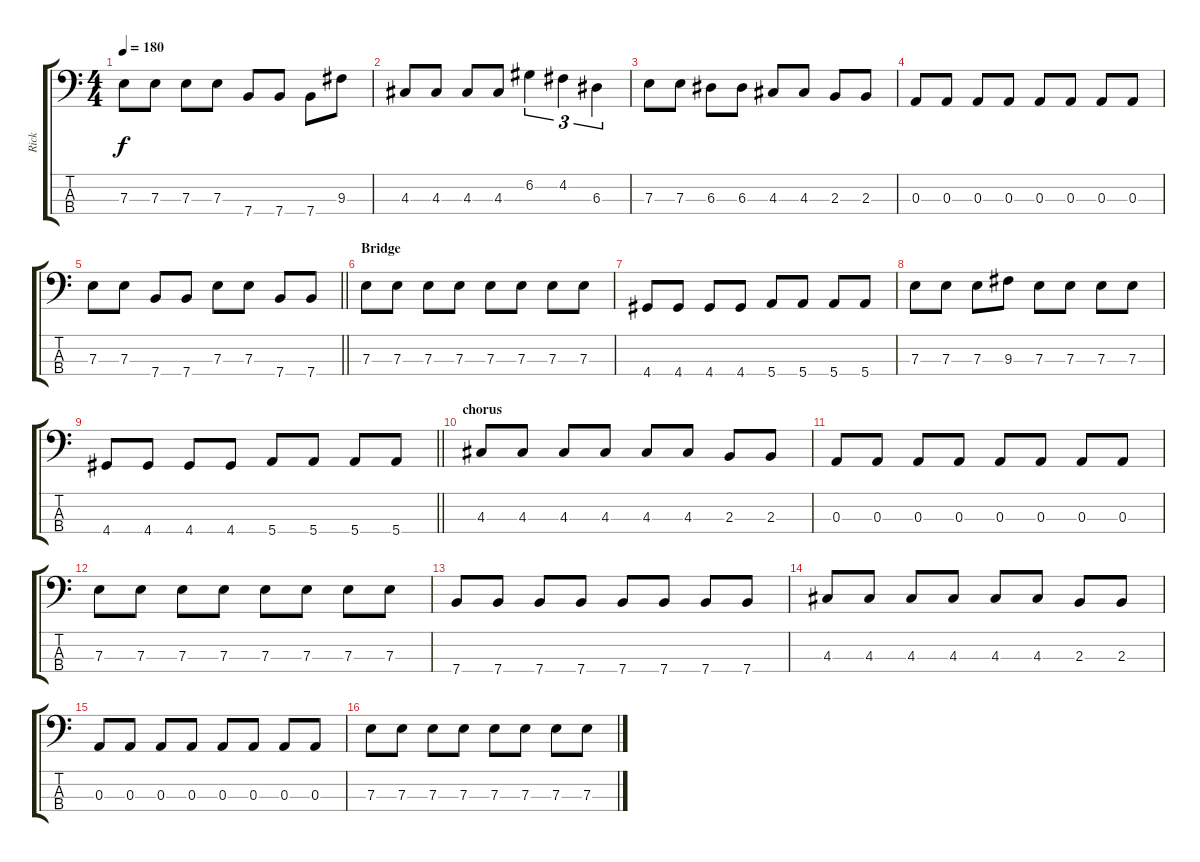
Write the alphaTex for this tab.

\track ("Rick" "Rick") {instrument electricbasspick}
\staff {score tabs}
\tuning (G2 D2 A1 E1) {hide}
\ts (4 4)
\tempo 180
\clef f4
\ks c
7.3.8{dy f} 7.3.8 7.3.8 7.3.8 7.4.8 7.4.8 7.4.8 9.3.8 |
4.3.8 4.3.8 4.3.8 4.3.8 6.2.4{tu (3 2)} 4.2.4{tu (3 2)} 6.3.4{tu (3 2)} |
7.3.8 7.3.8 6.3.8 6.3.8 4.3.8 4.3.8 2.3.8 2.3.8 |
0.3.8 0.3.8 0.3.8 0.3.8 0.3.8 0.3.8 0.3.8 0.3.8 |
\barLineRight lightlight
7.3.8 7.3.8 7.4.8 7.4.8 7.3.8 7.3.8 7.4.8 7.4.8 |
\section ("" "Bridge")
7.3.8 7.3.8 7.3.8 7.3.8 7.3.8 7.3.8 7.3.8 7.3.8 |
4.4.8 4.4.8 4.4.8 4.4.8 5.4.8 5.4.8 5.4.8 5.4.8 |
7.3.8 7.3.8 7.3.8 9.3.8 7.3.8 7.3.8 7.3.8 7.3.8 |
\barLineRight lightlight
4.4.8 4.4.8 4.4.8 4.4.8 5.4.8 5.4.8 5.4.8 5.4.8 |
\section ("" "chorus")
4.3.8 4.3.8 4.3.8 4.3.8 4.3.8 4.3.8 2.3.8 2.3.8 |
0.3.8 0.3.8 0.3.8 0.3.8 0.3.8 0.3.8 0.3.8 0.3.8 |
7.3.8 7.3.8 7.3.8 7.3.8 7.3.8 7.3.8 7.3.8 7.3.8 |
7.4.8 7.4.8 7.4.8 7.4.8 7.4.8 7.4.8 7.4.8 7.4.8 |
4.3.8 4.3.8 4.3.8 4.3.8 4.3.8 4.3.8 2.3.8 2.3.8 |
0.3.8 0.3.8 0.3.8 0.3.8 0.3.8 0.3.8 0.3.8 0.3.8 |
7.3.8 7.3.8 7.3.8 7.3.8 7.3.8 7.3.8 7.3.8 7.3.8
